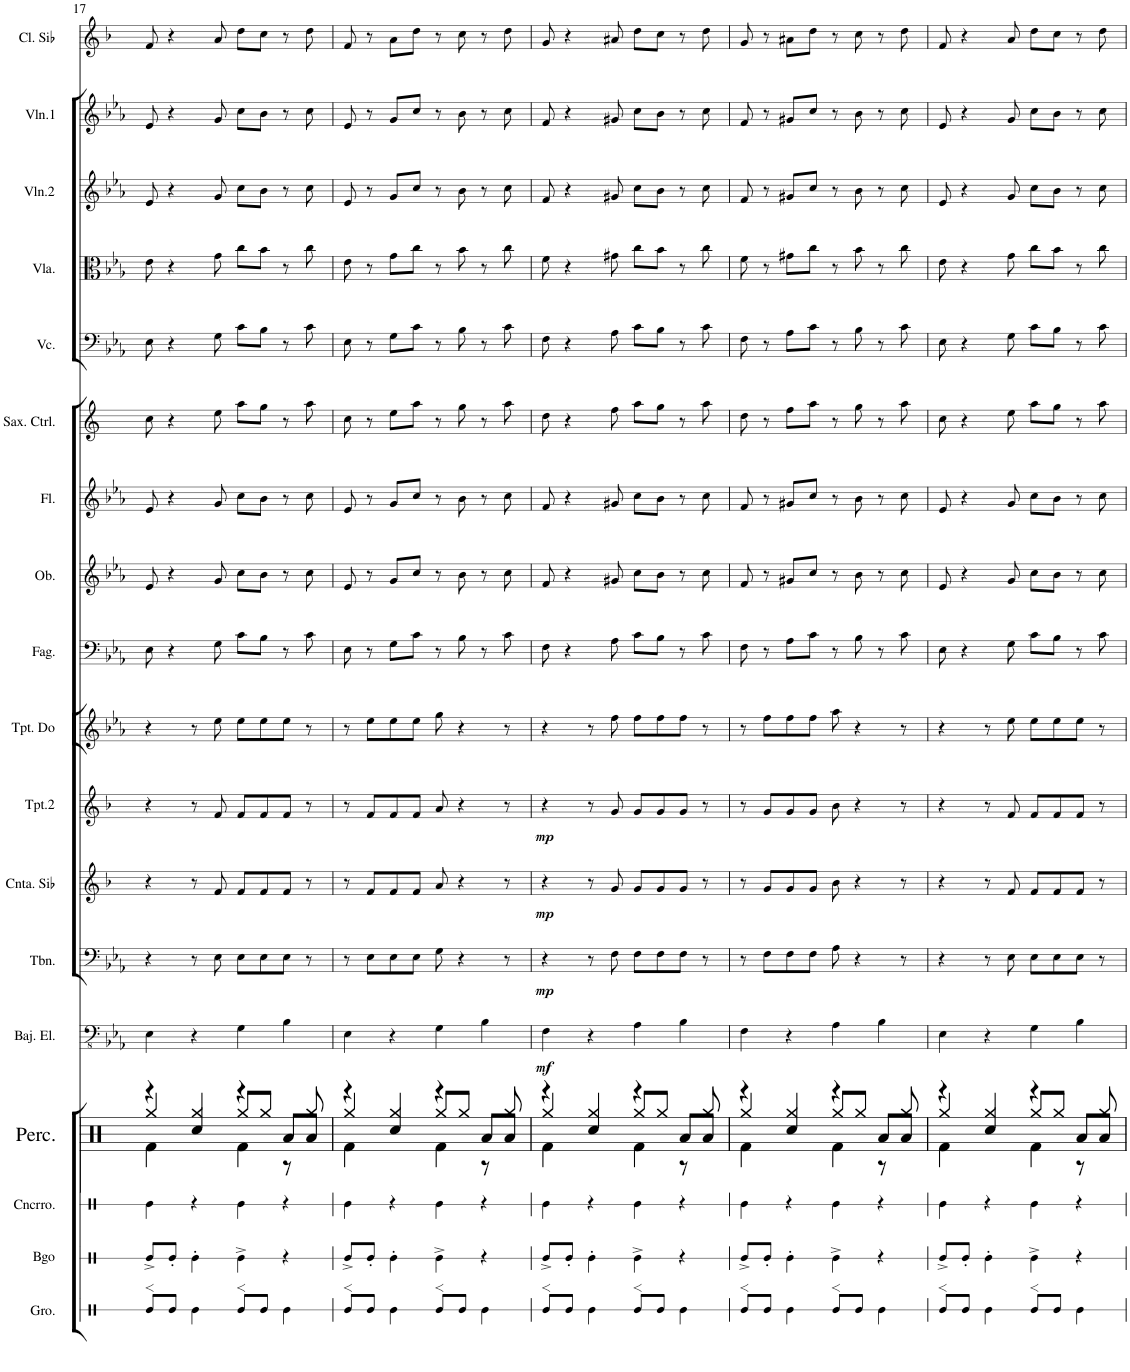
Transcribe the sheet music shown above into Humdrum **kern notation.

**kern	**kern	**kern	**kern	**kern	**dynam	**kern	**dynam	**kern	**dynam	**kern	**dynam	**kern	**kern	**kern	**kern	**kern	**kern	**kern	**kern	**kern	**kern
*part18	*part17	*part16	*part15	*part14	*part14	*part13	*part13	*part12	*part12	*part11	*part11	*part10	*part9	*part8	*part7	*part6	*part5	*part4	*part3	*part2	*part1
*staff18	*staff17	*staff16	*staff15	*staff14	*staff14	*staff13	*staff13	*staff12	*staff12	*staff11	*staff11	*staff10	*staff9	*staff8	*staff7	*staff6	*staff5	*staff4	*staff3	*staff2	*staff1
*I"Güiro	*I"Bongo	*I"Cencerro	*I"Set de percusión	*I"Bajo eléctrico	*	*I"Trombón	*	*I"Corneta en Sib	*	*I"Trompeta2 en Sib	*	*I"Trompeta en Do	*I"Fagot	*I"Oboe	*I"Flauta	*I"Saxofón contralto	*I"Violonchelo	*I"Viola	*I"Violín2	*I"Violín1	*I"Clarinete en Sib
*I'Gro.	*I'Bgo	*I'Cncrro.	*I'Perc.	*I'Baj. El.	*	*I'Tbn.	*	*I'Cnta. Sib	*	*I'Tpt.2	*	*I'Tpt. Do	*I'Fag.	*I'Ob.	*I'Fl.	*I'Sax. Ctrl.	*I'Vc.	*I'Vla.	*I'Vln.2	*I'Vln.1	*I'Cl. Sib
!!LO:PB:g=z
*clefX	*clefX	*clefX	*clefX	*clefFv4	*	*clefF4	*	*clefG2	*	*clefG2	*	*clefG2	*clefF4	*clefG2	*clefG2	*clefG2	*clefF4	*clefC3	*clefG2	*clefG2	*clefG2
*	*	*	*	*	*	*	*	*Trd1c2	*	*Trd1c2	*	*Trd1c2	*	*	*	*Trd5c9	*	*	*	*	*Trd1c2
*k[b-]	*k[b-]	*k[b-]	*k[b-]	*k[b-e-a-]	*	*k[b-e-a-]	*	*k[b-]	*	*k[b-]	*	*k[b-e-a-]	*k[b-e-a-]	*k[b-e-a-]	*k[b-e-a-]	*k[]	*k[b-e-a-]	*k[b-e-a-]	*k[b-e-a-]	*k[b-e-a-]	*k[b-]
*M4/4	*M4/4	*M4/4	*M4/4	*M4/4	*	*M4/4	*	*M4/4	*	*M4/4	*	*M4/4	*M4/4	*M4/4	*M4/4	*M4/4	*M4/4	*M4/4	*M4/4	*M4/4	*M4/4
=17	=17	=17	=17	=17	=17	=17	=17	=17	=17	=17	=17	=17	=17	=17	=17	=17	=17	=17	=17	=17	=17
*	*	*	*^	*	*	*	*	*	*	*	*	*	*	*	*	*	*	*	*	*	*
*	*	*	*	*^	*	*	*	*	*	*	*	*	*	*	*	*	*	*	*	*	*	*
8Re>/L	8Re^/L	4Re\	4r	4Rf\	4Rgg/	4EE-\	.	4r	.	4r	.	4r	.	4r	8E-\	8e-/	8e-/	8cc\	8E-\	8e-\	8e-/	8e-/	8f/
8Re/J	8Re'/J	.	.	.	.	.	.	.	.	.	.	.	.	.	4r	4r	4r	4r	4r	4r	4r	4r	4r
4Re\	4Re'\	4r	4Rcc/	4ryy	4Rgg/	4r	.	8r	.	8r	.	8r	.	8r	.	.	.	.	.	.	.	.	.
.	.	.	.	.	.	.	.	8E-\	.	8f/	.	8f/	.	8ee-\	8G\	8g/	8g/	8ee\	8G\	8g\	8g/	8g/	8a/
8Re>/L	4Re^\	4Re\	4r	4Rf\	8Rgg/L	4GG\	.	8E-\L	.	8f/L	.	8f/L	.	8ee-\L	8c\L	8cc\L	8cc\L	8aa\L	8c\L	8cc\L	8cc\L	8cc\L	8dd\L
8Re/J	.	.	.	.	8Rgg/J	.	.	8E-\	.	8f/	.	8f/	.	8ee-\	8B-\J	8b-\J	8b-\J	8gg\J	8B-\J	8b-\J	8b-\J	8b-\J	8cc\J
4Re\	4r	4r	8Ra/L	4ryy	8r	4BB-\	.	8E-\J	.	8f/J	.	8f/J	.	8ee-\J	8r	8r	8r	8r	8r	8r	8r	8r	8r
.	.	.	8Ra/J	.	8Rgg/	.	.	8r	.	8r	.	8r	.	8r	8c\	8cc\	8cc\	8aa\	8c\	8cc\	8cc\	8cc\	8dd\
=18	=18	=18	=18	=18	=18	=18	=18	=18	=18	=18	=18	=18	=18	=18	=18	=18	=18	=18	=18	=18	=18	=18	=18
8Re>/L	8Re^/L	4Re\	4r	4Rf\	4Rgg/	4EE-\	.	8r	.	8r	.	8r	.	8r	8E-\	8e-/	8e-/	8cc\	8E-\	8e-\	8e-/	8e-/	8f/
8Re/J	8Re'/J	.	.	.	.	.	.	8E-\L	.	8f/L	.	8f/L	.	8ee-\L	8r	8r	8r	8r	8r	8r	8r	8r	8r
4Re\	4Re'\	4r	4Rcc/	4ryy	4Rgg/	4r	.	8E-\	.	8f/	.	8f/	.	8ee-\	8G\L	8g/L	8g/L	8ee\L	8G\L	8g\L	8g/L	8g/L	8a\L
.	.	.	.	.	.	.	.	8E-\J	.	8f/J	.	8f/J	.	8ee-\J	8c\J	8cc/J	8cc/J	8aa\J	8c\J	8cc\J	8cc/J	8cc/J	8dd\J
8Re>/L	4Re^\	4Re\	4r	4Rf\	8Rgg/L	4GG\	.	8G\	.	8a/	.	8a/	.	8gg\	8r	8r	8r	8r	8r	8r	8r	8r	8r
8Re/J	.	.	.	.	8Rgg/J	.	.	4r	.	4r	.	4r	.	4r	8B-\	8b-\	8b-\	8gg\	8B-\	8b-\	8b-\	8b-\	8cc\
4Re\	4r	4r	8Ra/L	4ryy	8r	4BB-\	.	.	.	.	.	.	.	.	8r	8r	8r	8r	8r	8r	8r	8r	8r
.	.	.	8Ra/J	.	8Rgg/	.	.	8r	.	8r	.	8r	.	8r	8c\	8cc\	8cc\	8aa\	8c\	8cc\	8cc\	8cc\	8dd\
=19	=19	=19	=19	=19	=19	=19	=19	=19	=19	=19	=19	=19	=19	=19	=19	=19	=19	=19	=19	=19	=19	=19	=19
!	!	!	!	!	!	!	!LO:DY:b	!	!LO:DY:b	!	!LO:DY:b	!	!LO:DY:b	!	!	!	!	!	!	!	!	!	!
8Re>/L	8Re^/L	4Re\	4r	4Rf\	4Rgg/	4FF\	mf	4r	mp	4r	mp	4r	mp	4r	8F\	8f/	8f/	8dd\	8F\	8f\	8f/	8f/	8g/
8Re/J	8Re'/J	.	.	.	.	.	.	.	.	.	.	.	.	.	4r	4r	4r	4r	4r	4r	4r	4r	4r
4Re\	4Re'\	4r	4Rcc/	4ryy	4Rgg/	4r	.	8r	.	8r	.	8r	.	8r	.	.	.	.	.	.	.	.	.
.	.	.	.	.	.	.	.	8F\	.	8g/	.	8g/	.	8ff\	8A-\	8g#X/	8g#X/	8ff\	8A-\	8g#X\	8g#X/	8g#X/	8a#X/
8Re>/L	4Re^\	4Re\	4r	4Rf\	8Rgg/L	4AA-\	.	8F\L	.	8g/L	.	8g/L	.	8ff\L	8c\L	8cc\L	8cc\L	8aa\L	8c\L	8cc\L	8cc\L	8cc\L	8dd\L
8Re/J	.	.	.	.	8Rgg/J	.	.	8F\	.	8g/	.	8g/	.	8ff\	8B-\J	8b-\J	8b-\J	8gg\J	8B-\J	8b-\J	8b-\J	8b-\J	8cc\J
4Re\	4r	4r	8Ra/L	4ryy	8r	4BB-\	.	8F\J	.	8g/J	.	8g/J	.	8ff\J	8r	8r	8r	8r	8r	8r	8r	8r	8r
.	.	.	8Ra/J	.	8Rgg/	.	.	8r	.	8r	.	8r	.	8r	8c\	8cc\	8cc\	8aa\	8c\	8cc\	8cc\	8cc\	8dd\
=20	=20	=20	=20	=20	=20	=20	=20	=20	=20	=20	=20	=20	=20	=20	=20	=20	=20	=20	=20	=20	=20	=20	=20
8Re>/L	8Re^/L	4Re\	4r	4Rf\	4Rgg/	4FF\	.	8r	.	8r	.	8r	.	8r	8F\	8f/	8f/	8dd\	8F\	8f\	8f/	8f/	8g/
8Re/J	8Re'/J	.	.	.	.	.	.	8F\L	.	8g/L	.	8g/L	.	8ff\L	8r	8r	8r	8r	8r	8r	8r	8r	8r
4Re\	4Re'\	4r	4Rcc/	4ryy	4Rgg/	4r	.	8F\	.	8g/	.	8g/	.	8ff\	8A-\L	8g#X/L	8g#X/L	8ff\L	8A-\L	8g#X\L	8g#X/L	8g#X/L	8a#X\L
.	.	.	.	.	.	.	.	8F\J	.	8g/J	.	8g/J	.	8ff\J	8c\J	8cc/J	8cc/J	8aa\J	8c\J	8cc\J	8cc/J	8cc/J	8dd\J
8Re>/L	4Re^\	4Re\	4r	4Rf\	8Rgg/L	4AA-\	.	8A-\	.	8b-\	.	8b-\	.	8aa-\	8r	8r	8r	8r	8r	8r	8r	8r	8r
8Re/J	.	.	.	.	8Rgg/J	.	.	4r	.	4r	.	4r	.	4r	8B-\	8b-\	8b-\	8gg\	8B-\	8b-\	8b-\	8b-\	8cc\
4Re\	4r	4r	8Ra/L	4ryy	8r	4BB-\	.	.	.	.	.	.	.	.	8r	8r	8r	8r	8r	8r	8r	8r	8r
.	.	.	8Ra/J	.	8Rgg/	.	.	8r	.	8r	.	8r	.	8r	8c\	8cc\	8cc\	8aa\	8c\	8cc\	8cc\	8cc\	8dd\
=21	=21	=21	=21	=21	=21	=21	=21	=21	=21	=21	=21	=21	=21	=21	=21	=21	=21	=21	=21	=21	=21	=21	=21
8Re>/L	8Re^/L	4Re\	4r	4Rf\	4Rgg/	4EE-\	.	4r	.	4r	.	4r	.	4r	8E-\	8e-/	8e-/	8cc\	8E-\	8e-\	8e-/	8e-/	8f/
8Re/J	8Re'/J	.	.	.	.	.	.	.	.	.	.	.	.	.	4r	4r	4r	4r	4r	4r	4r	4r	4r
4Re\	4Re'\	4r	4Rcc/	4ryy	4Rgg/	4r	.	8r	.	8r	.	8r	.	8r	.	.	.	.	.	.	.	.	.
.	.	.	.	.	.	.	.	8E-\	.	8f/	.	8f/	.	8ee-\	8G\	8g/	8g/	8ee\	8G\	8g\	8g/	8g/	8a/
8Re>/L	4Re^\	4Re\	4r	4Rf\	8Rgg/L	4GG\	.	8E-\L	.	8f/L	.	8f/L	.	8ee-\L	8c\L	8cc\L	8cc\L	8aa\L	8c\L	8cc\L	8cc\L	8cc\L	8dd\L
8Re/J	.	.	.	.	8Rgg/J	.	.	8E-\	.	8f/	.	8f/	.	8ee-\	8B-\J	8b-\J	8b-\J	8gg\J	8B-\J	8b-\J	8b-\J	8b-\J	8cc\J
4Re\	4r	4r	8Ra/L	4ryy	8r	4BB-\	.	8E-\J	.	8f/J	.	8f/J	.	8ee-\J	8r	8r	8r	8r	8r	8r	8r	8r	8r
.	.	.	8Ra/J	.	8Rgg/	.	.	8r	.	8r	.	8r	.	8r	8c\	8cc\	8cc\	8aa\	8c\	8cc\	8cc\	8cc\	8dd\
*	*	*	*v	*v	*v	*	*	*	*	*	*	*	*	*	*	*	*	*	*	*	*	*	*
=	=	=	=	=	=	=	=	=	=	=	=	=	=	=	=	=	=	=	=	=	=
*-	*-	*-	*-	*-	*-	*-	*-	*-	*-	*-	*-	*-	*-	*-	*-	*-	*-	*-	*-	*-	*-
